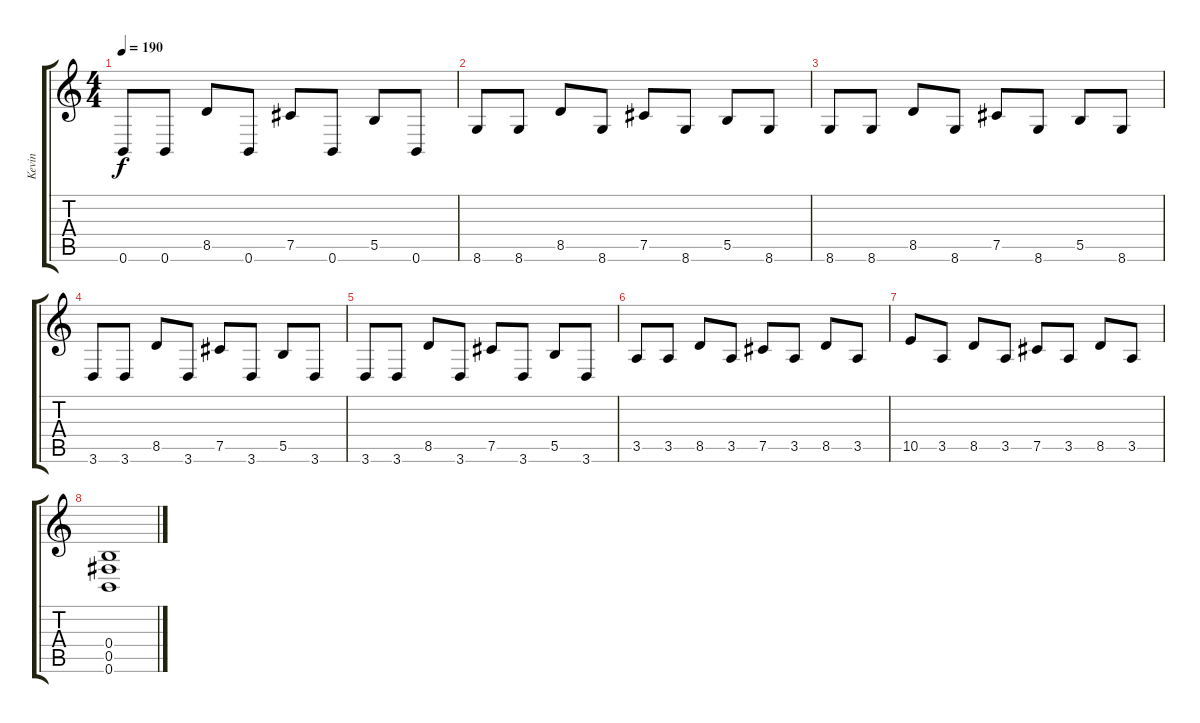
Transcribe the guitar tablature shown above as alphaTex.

\track ("Kevin" "Kevin") {instrument distortionguitar}
\staff {score tabs}
\tuning (Db4 Ab3 E3 B2 Gb2 B1) {hide}
\ts (4 4)
\tempo 190
\clef g2
\ks c
0.6.8{dy f} 0.6.8 8.5.8 0.6.8 7.5.8 0.6.8 5.5.8 0.6.8 |
8.6.8 8.6.8 8.5.8 8.6.8 7.5.8 8.6.8 5.5.8 8.6.8 |
8.6.8 8.6.8 8.5.8 8.6.8 7.5.8 8.6.8 5.5.8 8.6.8 |
3.6.8 3.6.8 8.5.8 3.6.8 7.5.8 3.6.8 5.5.8 3.6.8 |
3.6.8 3.6.8 8.5.8 3.6.8 7.5.8 3.6.8 5.5.8 3.6.8 |
3.5.8 3.5.8 8.5.8 3.5.8 7.5.8 3.5.8 8.5.8 3.5.8 |
10.5.8 3.5.8 8.5.8 3.5.8 7.5.8 3.5.8 8.5.8 3.5.8 |
(0.4 0.5 0.6).1
